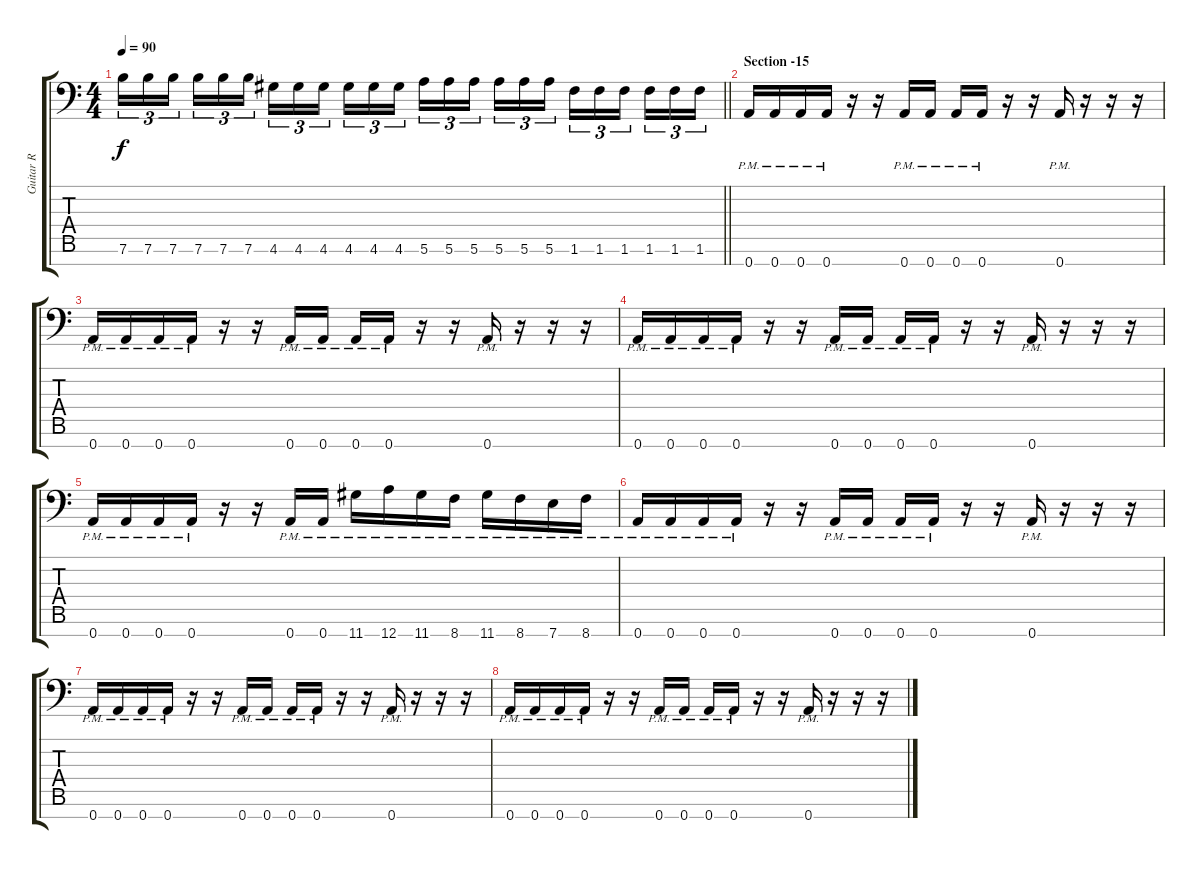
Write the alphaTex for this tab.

\track ("Guitar R" "Guitar R") {instrument overdrivenguitar}
\staff {score tabs}
\tuning (E4 B3 G3 D3 A2 E2 A1) {hide}
\ts (4 4)
\tempo 90
\clef f4
\barLineRight lightlight
\ks c
7.6.16{tu (3 2) dy f} 7.6.16{tu (3 2)} 7.6.16{tu (3 2) beam splitsecondary} 7.6.16{tu (3 2)} 7.6.16{tu (3 2)} 7.6.16{tu (3 2)} 4.6.16{tu (3 2)} 4.6.16{tu (3 2)} 4.6.16{tu (3 2) beam splitsecondary} 4.6.16{tu (3 2)} 4.6.16{tu (3 2)} 4.6.16{tu (3 2)} 5.6.16{tu (3 2)} 5.6.16{tu (3 2)} 5.6.16{tu (3 2) beam splitsecondary} 5.6.16{tu (3 2)} 5.6.16{tu (3 2)} 5.6.16{tu (3 2)} 1.6.16{tu (3 2)} 1.6.16{tu (3 2)} 1.6.16{tu (3 2) beam splitsecondary} 1.6.16{tu (3 2)} 1.6.16{tu (3 2)} 1.6.16{tu (3 2)} |
\section ("" "Section -15")
0.7{pm}.16 0.7{pm}.16 0.7{pm}.16 0.7{pm}.16 r.16 r.16 0.7{pm}.16 0.7{pm}.16 0.7{pm}.16 0.7{pm}.16 r.16 r.16 0.7{pm}.16 r.16 r.16 r.16 |
0.7{pm}.16 0.7{pm}.16 0.7{pm}.16 0.7{pm}.16 r.16 r.16 0.7{pm}.16 0.7{pm}.16 0.7{pm}.16 0.7{pm}.16 r.16 r.16 0.7{pm}.16 r.16 r.16 r.16 |
0.7{pm}.16 0.7{pm}.16 0.7{pm}.16 0.7{pm}.16 r.16 r.16 0.7{pm}.16 0.7{pm}.16 0.7{pm}.16 0.7{pm}.16 r.16 r.16 0.7{pm}.16 r.16 r.16 r.16 |
0.7{pm}.16 0.7{pm}.16 0.7{pm}.16 0.7{pm}.16 r.16 r.16 0.7{pm}.16 0.7{pm}.16 11.7{pm}.16 12.7{pm}.16 11.7{pm}.16 8.7{pm}.16 11.7{pm}.16 8.7{pm}.16 7.7{pm}.16 8.7{pm}.16 |
0.7{pm}.16 0.7{pm}.16 0.7{pm}.16 0.7{pm}.16 r.16 r.16 0.7{pm}.16 0.7{pm}.16 0.7{pm}.16 0.7{pm}.16 r.16 r.16 0.7{pm}.16 r.16 r.16 r.16 |
0.7{pm}.16 0.7{pm}.16 0.7{pm}.16 0.7{pm}.16 r.16 r.16 0.7{pm}.16 0.7{pm}.16 0.7{pm}.16 0.7{pm}.16 r.16 r.16 0.7{pm}.16 r.16 r.16 r.16 |
0.7{pm}.16 0.7{pm}.16 0.7{pm}.16 0.7{pm}.16 r.16 r.16 0.7{pm}.16 0.7{pm}.16 0.7{pm}.16 0.7{pm}.16 r.16 r.16 0.7{pm}.16 r.16 r.16 r.16
